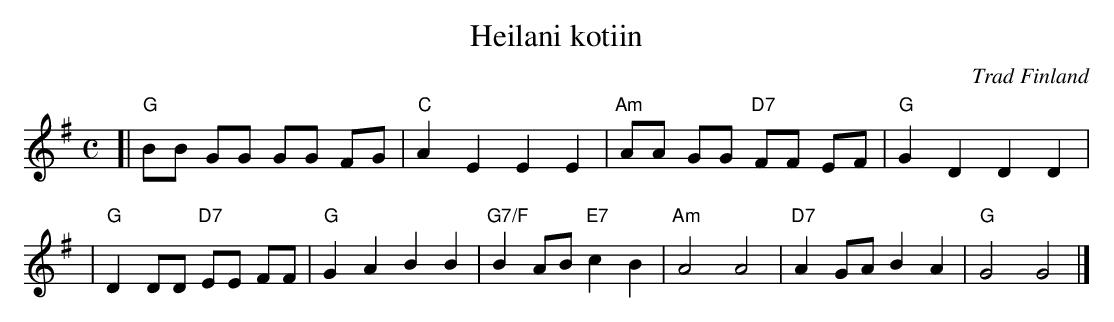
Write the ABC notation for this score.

X:1
T: Heilani kotiin
O: Trad Finland
M: C
L: 1/8
K: G
[| "G"BB GG GG FG \
| "C"A2 E2 E2 E2 \
| "Am"AA GG "D7"FF EF \
| "G"G2 D2 D2 D2 |
| "G"D2 DD "D7"EE FF \
| "G"G2 A2 B2 B2 \
| "G7/F"B2 AB "E7"c2 B2 \
| "Am"A4 A4 \
| "D7"A2 GA B2 A2 \
| "G"G4 G4 |]
